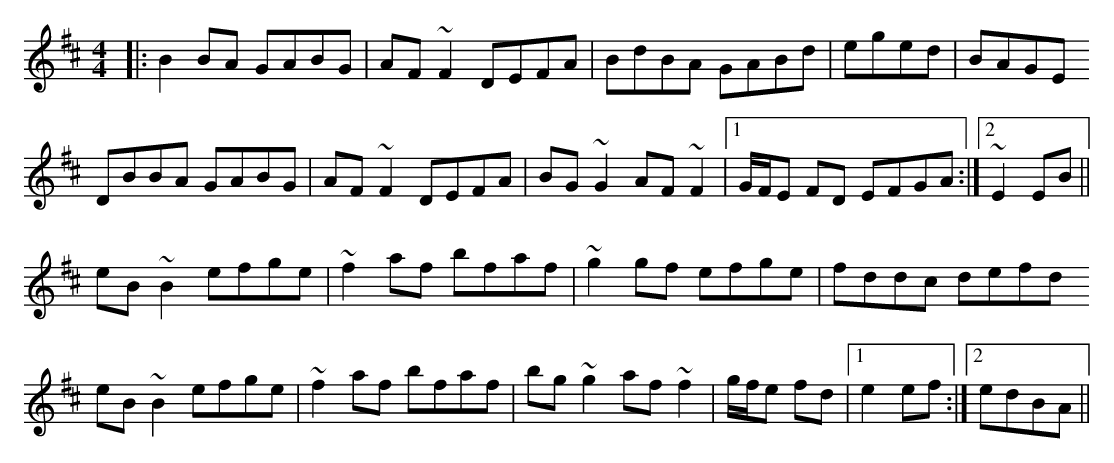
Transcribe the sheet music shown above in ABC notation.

X:1
M:4/4
K:Edor
|:B2 BA GABG|AF~F2 DEFA|BdBA GABd|eged|BAGE
DBBA GABG|AF~F2 DEFA|BG~G2 AF~F2|1 G/F/E FD EFGA:|2 ~E2EB||
eB~B2 efge|~f2 af bfaf|~g2 gf efge|fddc defd
eB~B2 efge|~f2 af bfaf|bg~g2 af~f2|g/f/e fd|1 e2ef:|2 edBA||
